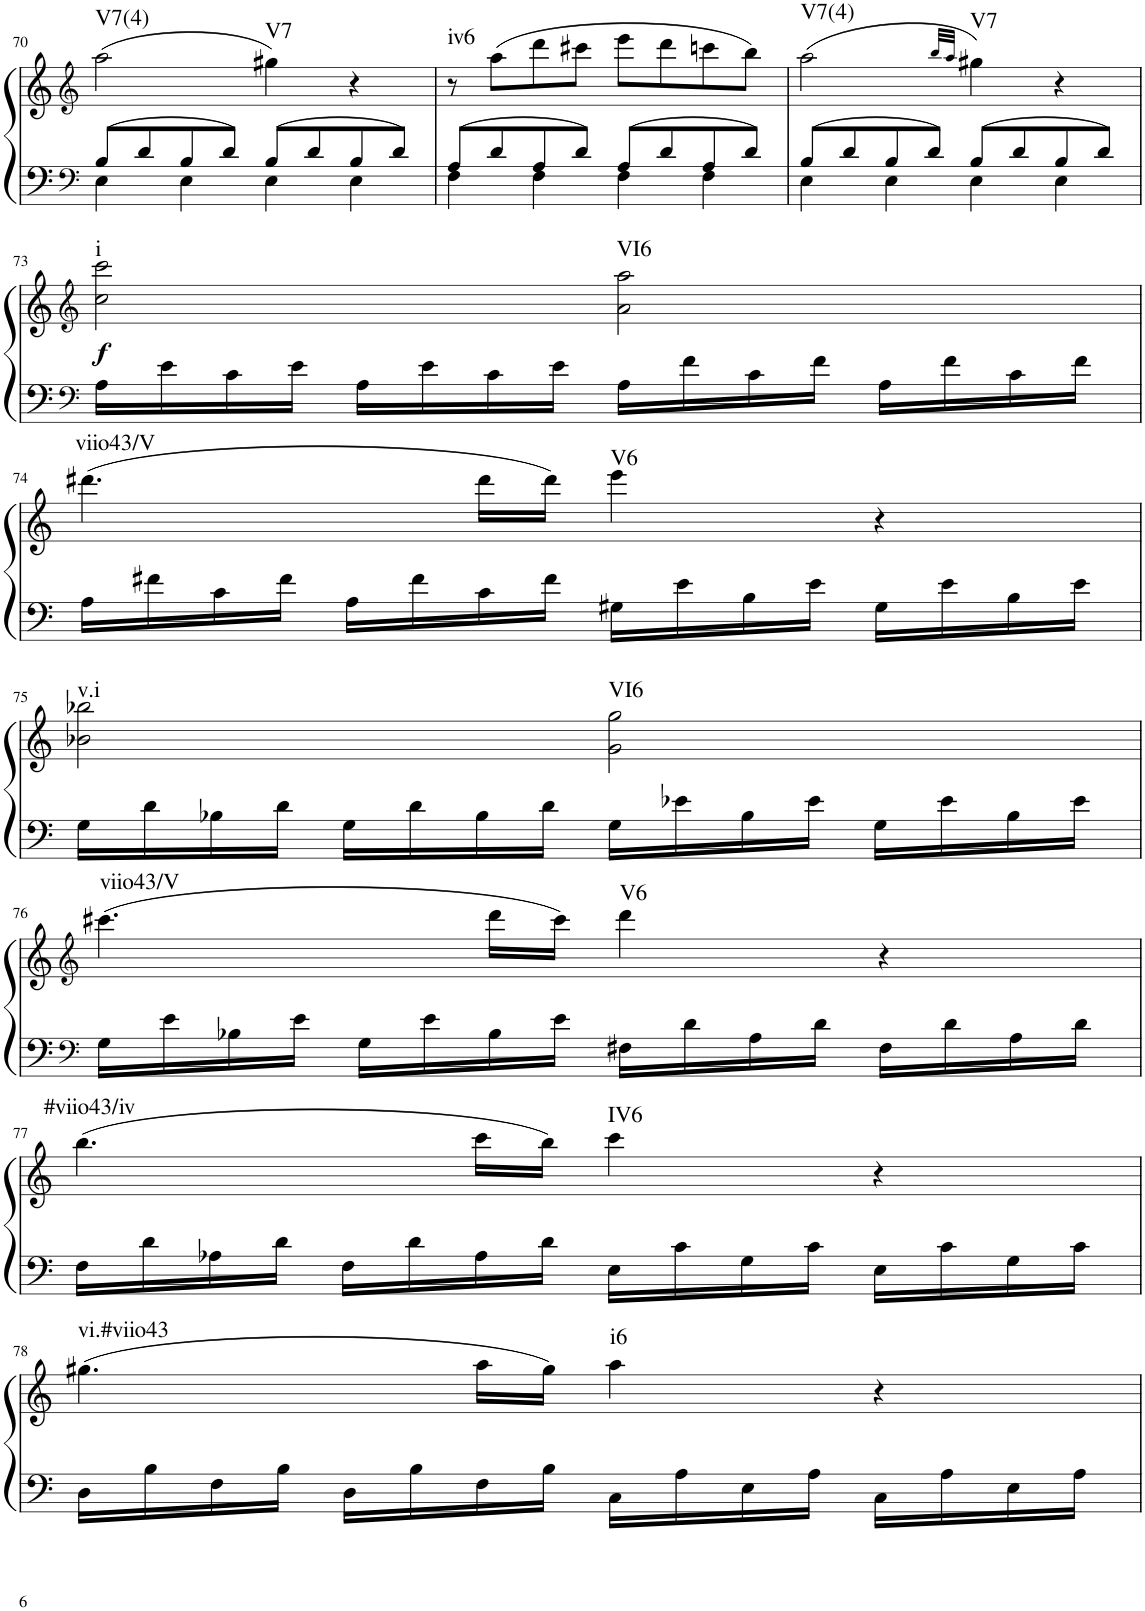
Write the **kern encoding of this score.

**kern	**kern	**dynam	**harte
*part1	*part1	*part1	*part1
*staff2	*staff1	*staff1/2	*
*I"Klavier linke Hand	*	*	*
!!LO:PB:g=z
*clefF4	*clefG2	*	*
*k[]	*k[]	*	*
*M4/4	*M4/4	*	*
=70	=70	=70	=70
*^	*	*	*
!	!	!	!	!LO:H:kt=V7(4)
8B/L	4E\	(2aa\	.	N
8d/	.	.	.	.
8B/	4E\	.	.	.
8d/J	.	.	.	.
!	!	!	!	!LO:H:kt=V7
8B/L	4E\	4gg#X\)	.	N
8d/	.	.	.	.
8B/	4E\	4r	.	.
8d/J	.	.	.	.
=71	=71	=71	=71	=71
!	!	!	!	!LO:H:kt=iv6
8A/L	4F\	8r	.	N
8d/	.	(8aa\L	.	.
8A/	4F\	8ddd\	.	.
8d/J	.	8ccc#X\J	.	.
8A/L	4F\	8eee\L	.	.
8d/	.	8ddd\	.	.
8A/	4F\	8cccn\	.	.
8d/J	.	8bb\J)	.	.
=72	=72	=72	=72	=72
!	!	!	!	!LO:H:kt=V7(4)
8B/L	4E\	(2aa\	.	N
8d/	.	.	.	.
8B/	4E\	.	.	.
8d/J	.	.	.	.
.	.	32qbb/LLL	.	.
.	.	32qaa/JJJ	.	.
!	!	!	!	!LO:H:kt=V7
8B/L	4E\	4gg#X\)	.	N
8d/	.	.	.	.
8B/	4E\	4r	.	.
8d/J	.	.	.	.
*v	*v	*	*	*
!!LO:LB:g=z
=73	=73	=73	=73
*clefF4	*clefG2	*	*
!	!	!LO:DY:b	!LO:H:kt=i
16A\LL	2cc\ 2ccc\	f	N
16e\	.	.	.
16c\	.	.	.
16e\JJ	.	.	.
16A\LL	.	.	.
16e\	.	.	.
16c\	.	.	.
16e\JJ	.	.	.
!	!	!	!LO:H:kt=VI6
16A\LL	2a\ 2aa\	.	N
16f\	.	.	.
16c\	.	.	.
16f\JJ	.	.	.
16A\LL	.	.	.
16f\	.	.	.
16c\	.	.	.
16f\JJ	.	.	.
!!LO:LB:g=z
=74	=74	=74	=74
!	!	!	!LO:H:kt=viio43/V
16A\LL	(4.ddd#X\	.	N
16f#X\	.	.	.
16c\	.	.	.
16f#\JJ	.	.	.
16A\LL	.	.	.
16f#\	.	.	.
16c\	16ddd#\LL	.	.
16f#\JJ	16ddd#\JJ)	.	.
!	!	!	!LO:H:kt=V6
16G#X\LL	4eee\	.	N
16e\	.	.	.
16B\	.	.	.
16e\JJ	.	.	.
16G#\LL	4r	.	.
16e\	.	.	.
16B\	.	.	.
16e\JJ	.	.	.
!!LO:LB:g=z
=75	=75	=75	=75
!	!	!	!LO:H:kt=v.i
16G\LL	2b-X\ 2bb-X\	.	N
16d\	.	.	.
16B-X\	.	.	.
16d\JJ	.	.	.
16G\LL	.	.	.
16d\	.	.	.
16B-\	.	.	.
16d\JJ	.	.	.
!	!	!	!LO:H:kt=VI6
16G\LL	2g\ 2gg\	.	N
16e-X\	.	.	.
16B-\	.	.	.
16e-\JJ	.	.	.
16G\LL	.	.	.
16e-\	.	.	.
16B-\	.	.	.
16e-\JJ	.	.	.
!!LO:LB:g=z
=76	=76	=76	=76
*clefF4	*clefG2	*	*
!	!	!	!LO:H:kt=viio43/V
16G\LL	(4.ccc#X\	.	N
16e\	.	.	.
16B-X\	.	.	.
16e\JJ	.	.	.
16G\LL	.	.	.
16e\	.	.	.
16B-\	16ddd\LL	.	.
16e\JJ	16ccc#\JJ)	.	.
!	!	!	!LO:H:kt=V6
16F#X\LL	4ddd\	.	N
16d\	.	.	.
16A\	.	.	.
16d\JJ	.	.	.
16F#\LL	4r	.	.
16d\	.	.	.
16A\	.	.	.
16d\JJ	.	.	.
!!LO:LB:g=z
=77	=77	=77	=77
!	!	!	!LO:H:kt=#viio43/iv
16F\LL	(4.bb\	.	N
16d\	.	.	.
16A-X\	.	.	.
16d\JJ	.	.	.
16F\LL	.	.	.
16d\	.	.	.
16A-\	16ccc\LL	.	.
16d\JJ	16bb\JJ)	.	.
!	!	!	!LO:H:kt=IV6
16E\LL	4ccc\	.	N
16c\	.	.	.
16G\	.	.	.
16c\JJ	.	.	.
16E\LL	4r	.	.
16c\	.	.	.
16G\	.	.	.
16c\JJ	.	.	.
!!LO:LB:g=z
=78	=78	=78	=78
!	!	!	!LO:H:kt=vi.#viio43
16D\LL	(4.gg#X\	.	N
16B\	.	.	.
16F\	.	.	.
16B\JJ	.	.	.
16D\LL	.	.	.
16B\	.	.	.
16F\	16aa\LL	.	.
16B\JJ	16gg#\JJ)	.	.
!	!	!	!LO:H:kt=i6
16C\LL	4aa\	.	N
16A\	.	.	.
16E\	.	.	.
16A\JJ	.	.	.
16C\LL	4r	.	.
16A\	.	.	.
16E\	.	.	.
16A\JJ	.	.	.
=	=	=	=
*-	*-	*-	*-
